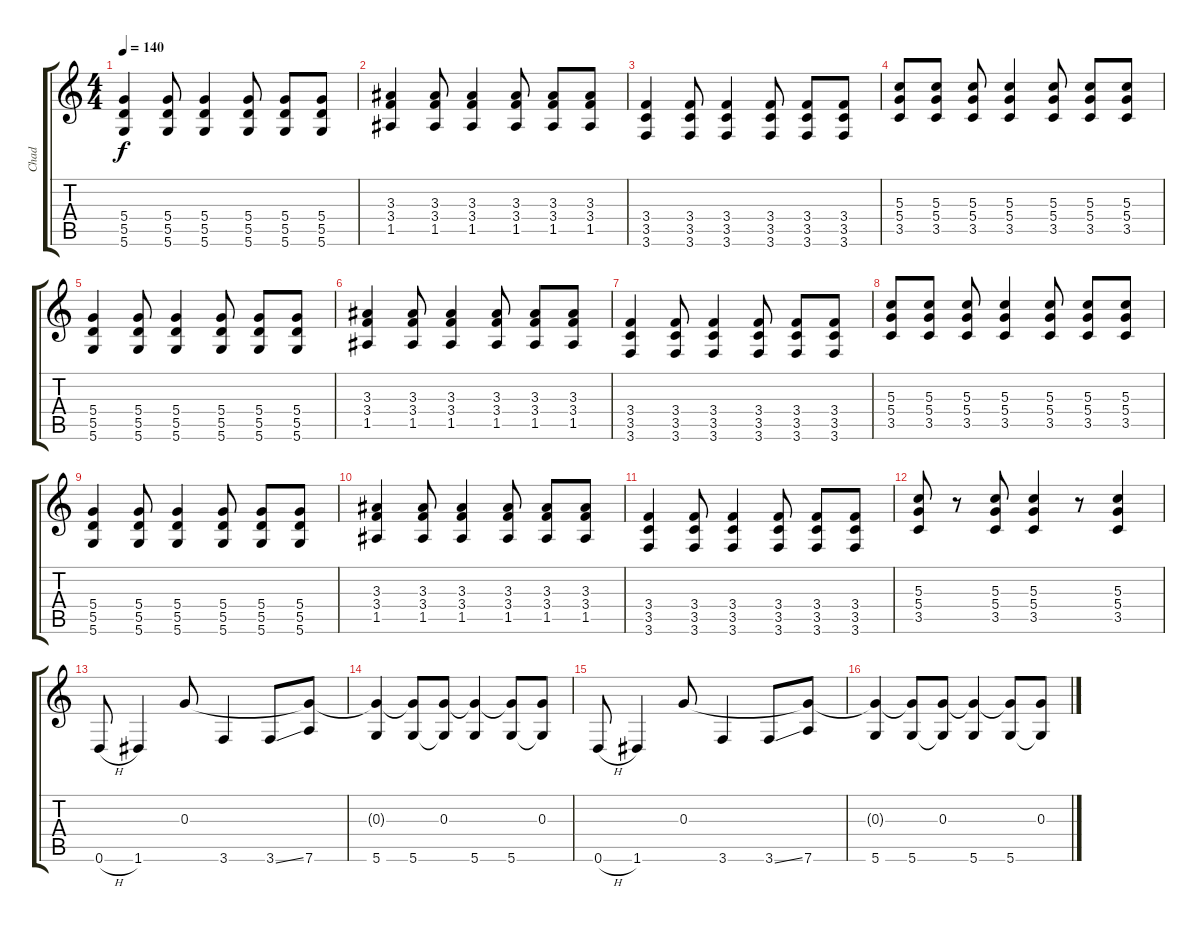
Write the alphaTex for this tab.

\track ("Chad" "Chad") {instrument overdrivenguitar}
\staff {score tabs}
\tuning (E4 B3 G3 D3 A2 D2) {hide}
\ts (4 4)
\tempo 140
\clef g2
\ks c
(5.4 5.5 5.6).4{dy f} (5.4 5.5 5.6).8 (5.4 5.5 5.6).4 (5.4 5.5 5.6).8 (5.4 5.5 5.6).8 (5.4 5.5 5.6).8 |
(3.3 3.4 1.5).4 (3.3 3.4 1.5).8 (3.3 3.4 1.5).4 (3.3 3.4 1.5).8 (3.3 3.4 1.5).8 (3.3 3.4 1.5).8 |
(3.4 3.5 3.6).4 (3.4 3.5 3.6).8 (3.4 3.5 3.6).4 (3.4 3.5 3.6).8 (3.4 3.5 3.6).8 (3.4 3.5 3.6).8 |
(5.3 5.4 3.5).8 (5.3 5.4 3.5).8 (5.3 5.4 3.5).8 (5.3 5.4 3.5).4 (5.3 5.4 3.5).8 (5.3 5.4 3.5).8 (5.3 5.4 3.5).8 |
(5.4 5.5 5.6).4 (5.4 5.5 5.6).8 (5.4 5.5 5.6).4 (5.4 5.5 5.6).8 (5.4 5.5 5.6).8 (5.4 5.5 5.6).8 |
(3.3 3.4 1.5).4 (3.3 3.4 1.5).8 (3.3 3.4 1.5).4 (3.3 3.4 1.5).8 (3.3 3.4 1.5).8 (3.3 3.4 1.5).8 |
(3.4 3.5 3.6).4 (3.4 3.5 3.6).8 (3.4 3.5 3.6).4 (3.4 3.5 3.6).8 (3.4 3.5 3.6).8 (3.4 3.5 3.6).8 |
(5.3 5.4 3.5).8 (5.3 5.4 3.5).8 (5.3 5.4 3.5).8 (5.3 5.4 3.5).4 (5.3 5.4 3.5).8 (5.3 5.4 3.5).8 (5.3 5.4 3.5).8 |
(5.4 5.5 5.6).4 (5.4 5.5 5.6).8 (5.4 5.5 5.6).4 (5.4 5.5 5.6).8 (5.4 5.5 5.6).8 (5.4 5.5 5.6).8 |
(3.3 3.4 1.5).4 (3.3 3.4 1.5).8 (3.3 3.4 1.5).4 (3.3 3.4 1.5).8 (3.3 3.4 1.5).8 (3.3 3.4 1.5).8 |
(3.4 3.5 3.6).4 (3.4 3.5 3.6).8 (3.4 3.5 3.6).4 (3.4 3.5 3.6).8 (3.4 3.5 3.6).8 (3.4 3.5 3.6).8 |
(5.3 5.4 3.5).8 r.8 (5.3 5.4 3.5).8 (5.3 5.4 3.5).4 r.8 (5.3 5.4 3.5).4 |
0.6{h}.8 1.6.4 0.3.8 3.6.4 3.6{ss}.8 (0.3{t} 7.6).8 |
(0.3{t} 5.6).4 (0.3{t} 5.6).8 (0.3 5.6{t}).8 (0.3{t} 5.6).4 (0.3{t} 5.6).8 (0.3 5.6{t}).8 |
0.6{h}.8 1.6.4 0.3.8 3.6.4 3.6{ss}.8 (0.3{t} 7.6).8 |
(0.3{t} 5.6).4 (0.3{t} 5.6).8 (0.3 5.6{t}).8 (0.3{t} 5.6).4 (0.3{t} 5.6).8 (0.3 5.6{t}).8
